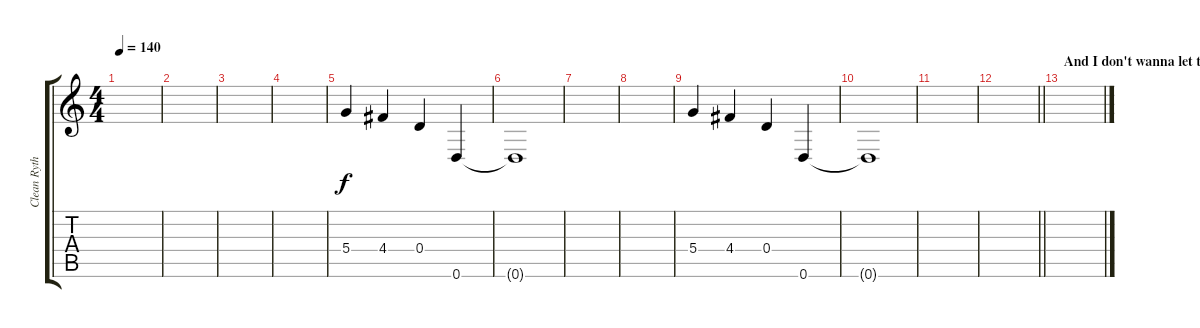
\track ("Clean Rythm Guitar " "Clean Ryth") {instrument acousticguitarsteel}
\staff {score tabs}
\tuning (E4 B3 G3 D3 A2 D2) {hide}
\ts (4 4)
\tempo 140
\clef g2
\ks c
|
|
|
|
5.4.4 4.4.4 0.4.4 0.6.4 |
0.6{t}.1 |
|
|
5.4.4 4.4.4 0.4.4 0.6.4 |
0.6{t}.1 |
|
\barLineRight lightlight
|
\section ("" "And I don't wanna let this go")
